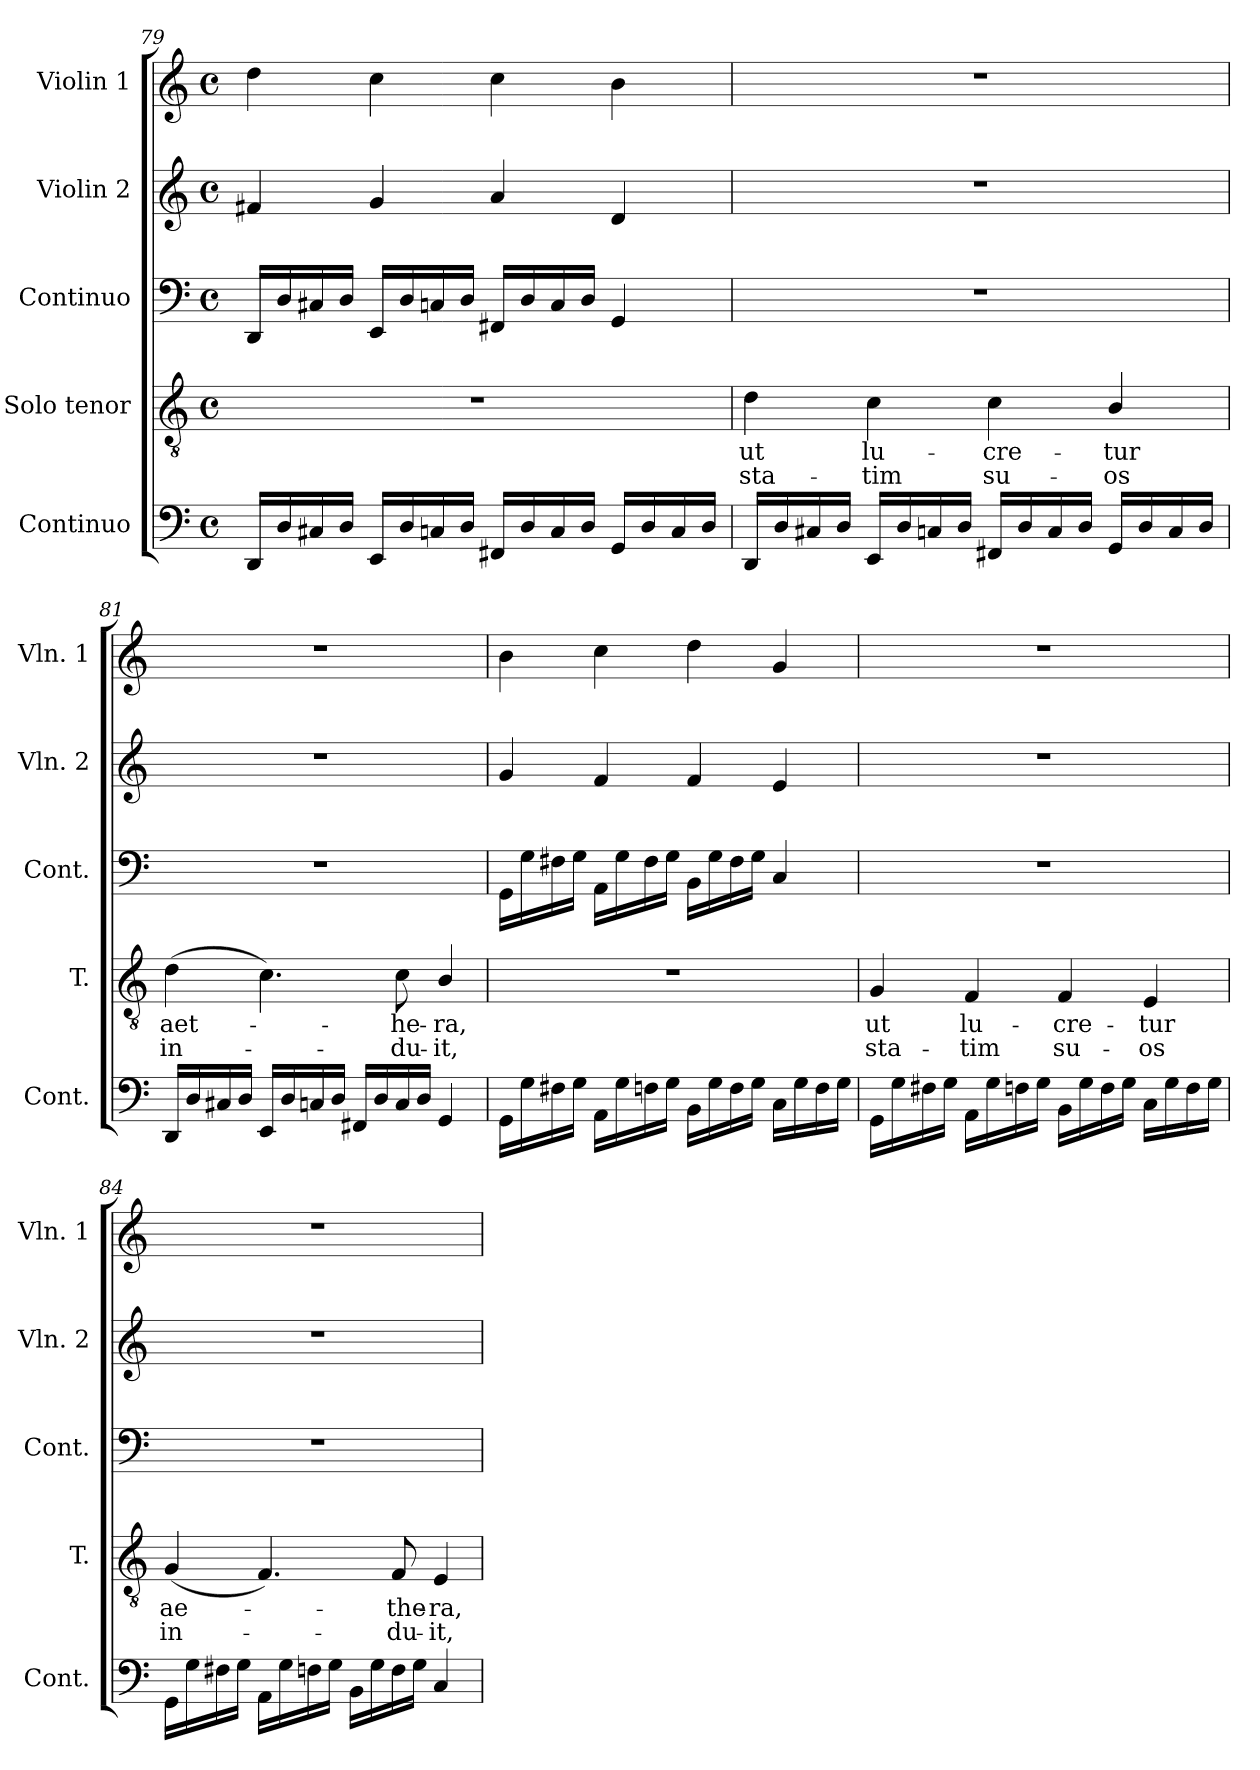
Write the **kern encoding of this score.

**kern	**kern	**text	**text	**kern	**kern	**kern
*part5	*part4	*part4	*part4	*part3	*part2	*part1
*staff5	*staff4	*staff4	*staff4	*staff3	*staff2	*staff1
*I"Continuo	*I"Solo tenor	*	*	*I"Continuo	*I"Violin 2	*I"Violin 1
*I'Cont.	*I'T.	*	*	*I'Cont.	*I'Vln. 2	*I'Vln. 1
!!LO:PB:g=z
*clefF4	*clefGv2	*	*	*clefF4	*clefG2	*clefG2
*	*ITrd7c12	*	*	*	*	*
*k[]	*k[]	*	*	*k[]	*k[]	*k[]
*C:	*C:	*	*	*C:	*C:	*C:
*M4/4	*M4/4	*	*	*M4/4	*M4/4	*M4/4
*met(c)	*met(c)	*	*	*met(c)	*met(c)	*met(c)
=79	=79	=79	=79	=79	=79	=79
16DDi/LL	1r	.	.	16DDi/LL	4f#Xi/	4ddi\
16Di/	.	.	.	16Di/	.	.
16C#Xi/	.	.	.	16C#Xi/	.	.
16Di/JJ	.	.	.	16Di/JJ	.	.
16EEi/LL	.	.	.	16EEi/LL	4gi/	4cci\
16Di/	.	.	.	16Di/	.	.
16Ci/	.	.	.	16Ci/	.	.
16Di/JJ	.	.	.	16Di/JJ	.	.
16FF#Xi/LL	.	.	.	16FF#Xi/LL	4ai/	4cci\
16Di/	.	.	.	16Di/	.	.
16Ci/	.	.	.	16Ci/	.	.
16Di/JJ	.	.	.	16Di/JJ	.	.
16GGi/LL	.	.	.	4GGi/	4di/	4bi\
16Di/	.	.	.	.	.	.
16Ci/	.	.	.	.	.	.
16Di/JJ	.	.	.	.	.	.
=80	=80	=80	=80	=80	=80	=80
!	!	!LO:LY:b:color=#000000	!LO:LY:b:color=#000000	!	!	!
16DDi/LL	4Di\	ut	sta-	1r	1r	1r
16Di/	.	.	.	.	.	.
16C#Xi/	.	.	.	.	.	.
16Di/JJ	.	.	.	.	.	.
!	!	!LO:LY:b:color=#000000	!LO:LY:b:color=#000000	!	!	!
16EEi/LL	4Ci\	lu-	-tim	.	.	.
16Di/	.	.	.	.	.	.
16Ci/	.	.	.	.	.	.
16Di/JJ	.	.	.	.	.	.
!	!	!LO:LY:b:color=#000000	!LO:LY:b:color=#000000	!	!	!
16FF#Xi/LL	4Ci\	-cre-	su-	.	.	.
16Di/	.	.	.	.	.	.
16Ci/	.	.	.	.	.	.
16Di/JJ	.	.	.	.	.	.
!	!	!LO:LY:b:color=#000000	!LO:LY:b:color=#000000	!	!	!
16GGi/LL	4BBi/	-tur	-os	.	.	.
16Di/	.	.	.	.	.	.
16Ci/	.	.	.	.	.	.
16Di/JJ	.	.	.	.	.	.
=81	=81	=81	=81	=81	=81	=81
!	!	!LO:LY:b:color=#000000	!LO:LY:b:color=#000000	!	!	!
16DDi/LL	(4Di\	aet-	in-	1r	1r	1r
16Di/	.	.	.	.	.	.
16C#Xi/	.	.	.	.	.	.
16Di/JJ	.	.	.	.	.	.
16EEi/LL	4.Ci\)	.	.	.	.	.
16Di/	.	.	.	.	.	.
16Ci/	.	.	.	.	.	.
16Di/JJ	.	.	.	.	.	.
16FF#Xi/LL	.	.	.	.	.	.
16Di/	.	.	.	.	.	.
!	!	!LO:LY:b:color=#000000	!LO:LY:b:color=#000000	!	!	!
16Ci/	8Ci\	-he-	-du-	.	.	.
16Di/JJ	.	.	.	.	.	.
!	!	!LO:LY:b:color=#000000	!LO:LY:b:color=#000000	!	!	!
4GGi/	4BBi/	-ra,	-it,	.	.	.
!!LO:LB:g=z
=82	=82	=82	=82	=82	=82	=82
16GGi\LL	1r	.	.	16GGi\LL	4gi/	4bi\
16Gi\	.	.	.	16Gi\	.	.
16F#Xi\	.	.	.	16F#Xi\	.	.
16Gi\JJ	.	.	.	16Gi\JJ	.	.
16AAi\LL	.	.	.	16AAi\LL	4fi/	4cci\
16Gi\	.	.	.	16Gi\	.	.
16Fi\	.	.	.	16F#i\	.	.
16Gi\JJ	.	.	.	16Gi\JJ	.	.
16BBi\LL	.	.	.	16BBi\LL	4fi/	4ddi\
16Gi\	.	.	.	16Gi\	.	.
16Fi\	.	.	.	16F#i\	.	.
16Gi\JJ	.	.	.	16Gi\JJ	.	.
16Ci\LL	.	.	.	4Ci/	4ei/	4gi/
16Gi\	.	.	.	.	.	.
16Fi\	.	.	.	.	.	.
16Gi\JJ	.	.	.	.	.	.
=83	=83	=83	=83	=83	=83	=83
!	!	!LO:LY:b:color=#000000	!LO:LY:b:color=#000000	!	!	!
16GGi\LL	4GGi/	ut	sta-	1r	1r	1r
16Gi\	.	.	.	.	.	.
16F#Xi\	.	.	.	.	.	.
16Gi\JJ	.	.	.	.	.	.
!	!	!LO:LY:b:color=#000000	!LO:LY:b:color=#000000	!	!	!
16AAi\LL	4FFi/	lu-	-tim	.	.	.
16Gi\	.	.	.	.	.	.
16Fi\	.	.	.	.	.	.
16Gi\JJ	.	.	.	.	.	.
!	!	!LO:LY:b:color=#000000	!LO:LY:b:color=#000000	!	!	!
16BBi\LL	4FFi/	-cre-	su-	.	.	.
16Gi\	.	.	.	.	.	.
16Fi\	.	.	.	.	.	.
16Gi\JJ	.	.	.	.	.	.
!	!	!LO:LY:b:color=#000000	!LO:LY:b:color=#000000	!	!	!
16Ci\LL	4EEi/	-tur	-os	.	.	.
16Gi\	.	.	.	.	.	.
16Fi\	.	.	.	.	.	.
16Gi\JJ	.	.	.	.	.	.
!!LO:LB:g=z
=84	=84	=84	=84	=84	=84	=84
!	!	!LO:LY:b:color=#000000	!LO:LY:b:color=#000000	!	!	!
16GGi\LL	(4GGi/	ae-	in-	1r	1r	1r
16Gi\	.	.	.	.	.	.
16F#Xi\	.	.	.	.	.	.
16Gi\JJ	.	.	.	.	.	.
16AAi\LL	4.FFi/)	.	.	.	.	.
16Gi\	.	.	.	.	.	.
16Fi\	.	.	.	.	.	.
16Gi\JJ	.	.	.	.	.	.
16BBi\LL	.	.	.	.	.	.
16Gi\	.	.	.	.	.	.
!	!	!LO:LY:b:color=#000000	!LO:LY:b:color=#000000	!	!	!
16Fi\	8FFi/	-the-	-du-	.	.	.
16Gi\JJ	.	.	.	.	.	.
!	!	!LO:LY:b:color=#000000	!LO:LY:b:color=#000000	!	!	!
4Ci/	4EEi/	-ra,	-it,	.	.	.
=	=	=	=	=	=	=
*-	*-	*-	*-	*-	*-	*-
